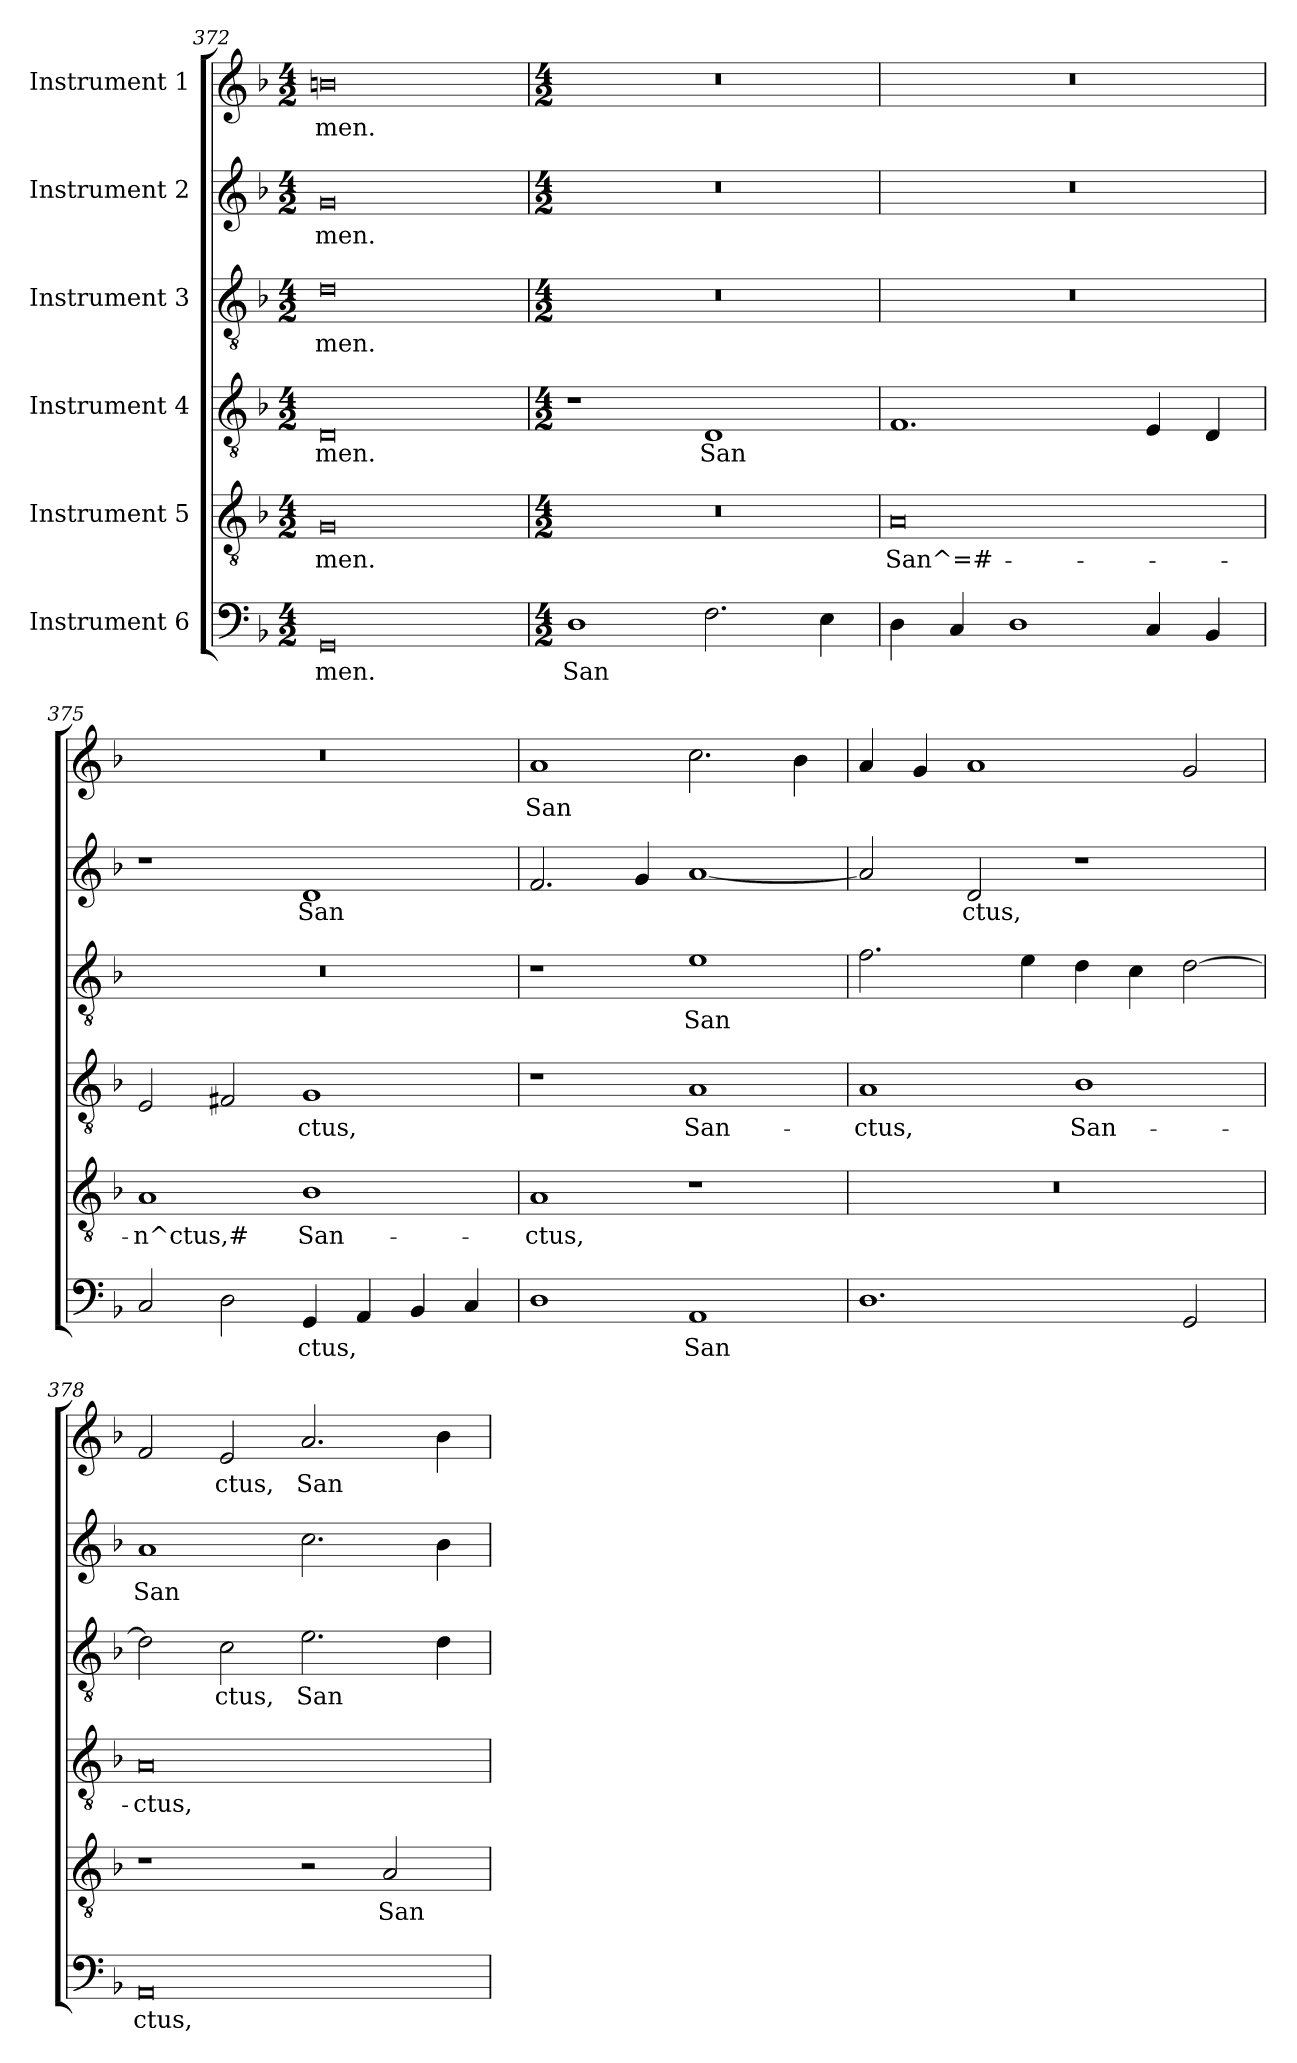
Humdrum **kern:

**kern	**text	**kern	**text	**kern	**text	**kern	**text	**kern	**text	**kern	**text
*part6	*part6	*part5	*part5	*part4	*part4	*part3	*part3	*part2	*part2	*part1	*part1
*staff6	*staff6	*staff5	*staff5	*staff4	*staff4	*staff3	*staff3	*staff2	*staff2	*staff1	*staff1
*I"Instrument 6	*	*I"Instrument 5	*	*I"Instrument 4	*	*I"Instrument 3	*	*I"Instrument 2	*	*I"Instrument 1	*
*clefF4	*	*clefGv2	*	*clefGv2	*	*clefGv2	*	*clefG2	*	*clefG2	*
*k[b-]	*	*k[b-]	*	*k[b-]	*	*k[b-]	*	*k[b-]	*	*k[b-]	*
*F:	*	*F:	*	*F:	*	*F:	*	*F:	*	*F:	*
*M4/2	*	*M4/2	*	*M4/2	*	*M4/2	*	*M4/2	*	*M4/2	*
=372	=372	=372	=372	=372	=372	=372	=372	=372	=372	=372	=372
!	!LO:LY:b:cj	!	!LO:LY:b:cj	!	!LO:LY:b:cj	!	!LO:LY:b:cj	!	!LO:LY:b:cj	!	!LO:LY:b:cj
0GG	-men.	0G	-men.	0D	-men.	0d	-men.	0g	-men.	0bn	-men.
!!LO:PB:g=z
=373!	=373!	=373!	=373!	=373!	=373!	=373!	=373!	=373!	=373!	=373!	=373!
*M4/2	*	*M4/2	*	*M4/2	*	*M4/2	*	*M4/2	*	*M4/2	*
!	!LO:LY:b:cj	!	!	!	!	!	!	!	!	!	!
1D	San-	0r	.	1r	.	0r	.	0r	.	0r	.
!	!LO:LY:b:cj	!	!	!	!LO:LY:b:cj	!	!	!	!	!	!
2.F\	--	.	.	1D	San-	.	.	.	.	.	.
!	!LO:LY:b:cj	!	!	!	!	!	!	!	!	!	!
4E\	--	.	.	.	.	.	.	.	.	.	.
=374	=374	=374	=374	=374	=374	=374	=374	=374	=374	=374	=374
!	!LO:LY:b:cj	!	!LO:LY:b:cj	!	!LO:LY:b:cj	!	!	!	!	!	!
4D\	--	0A	San^=#-	1.F	--	0r	.	0r	.	0r	.
!	!LO:LY:b:cj	!	!	!	!	!	!	!	!	!	!
4C/	--	.	.	.	.	.	.	.	.	.	.
!	!LO:LY:b:cj	!	!	!	!	!	!	!	!	!	!
1D	--	.	.	.	.	.	.	.	.	.	.
!	!LO:LY:b:cj	!	!	!	!LO:LY:b:cj	!	!	!	!	!	!
4C/	--	.	.	4E/	--	.	.	.	.	.	.
!	!LO:LY:b:cj	!	!	!	!LO:LY:b:cj	!	!	!	!	!	!
4BB-/	--	.	.	4D/	--	.	.	.	.	.	.
=375	=375	=375	=375	=375	=375	=375	=375	=375	=375	=375	=375
!	!LO:LY:b:cj	!	!LO:LY:b:cj	!	!LO:LY:b:cj	!	!	!	!	!	!
2C/	--	1A	-n^ctus,#	2E/	--	0r	.	1r	.	0r	.
!	!LO:LY:b:cj	!	!	!	!LO:LY:b:cj	!	!	!	!	!	!
2D\	--	.	.	2F#/	--	.	.	.	.	.	.
!	!LO:LY:b:cj	!	!LO:LY:b:cj	!	!LO:LY:b:cj	!	!	!	!LO:LY:b:cj	!	!
4GG/	-ctus,	1B-	San-	1G	-ctus,	.	.	1d	San-	.	.
!	!LO:LY:b:cj	!	!	!	!	!	!	!	!	!	!
4AA/	.	.	.	.	.	.	.	.	.	.	.
!	!LO:LY:b:cj	!	!	!	!	!	!	!	!	!	!
4BB-/	.	.	.	.	.	.	.	.	.	.	.
!	!LO:LY:b:cj	!	!	!	!	!	!	!	!	!	!
4C/	.	.	.	.	.	.	.	.	.	.	.
=376	=376	=376	=376	=376	=376	=376	=376	=376	=376	=376	=376
!	!LO:LY:b:cj	!	!LO:LY:b:cj	!	!	!	!	!	!LO:LY:b:cj	!	!LO:LY:b:cj
1D	.	1A	-ctus,	1r	.	1r	.	2.f/	--	1a	San-
!	!	!	!	!	!	!	!	!	!LO:LY:b:cj	!	!
.	.	.	.	.	.	.	.	4g/	--	.	.
!	!LO:LY:b:cj	!	!	!	!LO:LY:b:cj	!	!LO:LY:b:cj	!	!LO:LY:b:cj	!	!LO:LY:b:cj
1AA	San-	1r	.	1A	San-	1e	San-	[<1a	--	2.cc\	--
!	!	!	!	!	!	!	!	!	!	!	!LO:LY:b:cj
.	.	.	.	.	.	.	.	.	.	4b-\	--
=377	=377	=377	=377	=377	=377	=377	=377	=377	=377	=377	=377
!	!LO:LY:b:cj	!	!	!	!LO:LY:b:cj	!	!LO:LY:b:cj	!	!LO:LY:b:cj	!	!LO:LY:b:cj
1.D	--	0r	.	1A	-ctus,	2.f\	--	2a/]	--	4a/	--
!	!	!	!	!	!	!	!	!	!	!	!LO:LY:b:cj
.	.	.	.	.	.	.	.	.	.	4g/	--
!	!	!	!	!	!	!	!	!	!LO:LY:b:cj	!	!LO:LY:b:cj
.	.	.	.	.	.	.	.	2d/	-ctus,	1a	--
!	!	!	!	!	!	!	!LO:LY:b:cj	!	!	!	!
.	.	.	.	.	.	4e\	--	.	.	.	.
!	!	!	!	!	!LO:LY:b:cj	!	!LO:LY:b:cj	!	!	!	!
.	.	.	.	1B-	San-	4d\	--	1r	.	.	.
!	!	!	!	!	!	!	!LO:LY:b:cj	!	!	!	!
.	.	.	.	.	.	4c\	--	.	.	.	.
!	!LO:LY:b:cj	!	!	!	!	!	!LO:LY:b:cj	!	!	!	!LO:LY:b:cj
2GG/	--	.	.	.	.	[>2d\	--	.	.	2g/	--
=378	=378	=378	=378	=378	=378	=378	=378	=378	=378	=378	=378
!	!LO:LY:b:cj	!	!	!	!LO:LY:b:cj	!	!LO:LY:b:cj	!	!LO:LY:b:cj	!	!LO:LY:b:cj
0AA	-ctus,	1r	.	0A	-ctus,	2d\]	--	1a	San-	2f/	--
!	!	!	!	!	!	!	!LO:LY:b:cj	!	!	!	!LO:LY:b:cj
.	.	.	.	.	.	2c\	-ctus,	.	.	2e/	-ctus,
!	!	!	!	!	!	!	!LO:LY:b:cj	!	!LO:LY:b:cj	!	!LO:LY:b:cj
.	.	2r	.	.	.	2.e\	San-	2.cc\	--	2.a/	San-
!	!	!	!LO:LY:b:cj	!	!	!	!	!	!	!	!
.	.	2A/	San-	.	.	.	.	.	.	.	.
!	!	!	!	!	!	!	!LO:LY:b:cj	!	!LO:LY:b:cj	!	!LO:LY:b:cj
.	.	.	.	.	.	4d\	--	4b-\	--	4b-\	--
=	=	=	=	=	=	=	=	=	=	=	=
*-	*-	*-	*-	*-	*-	*-	*-	*-	*-	*-	*-
